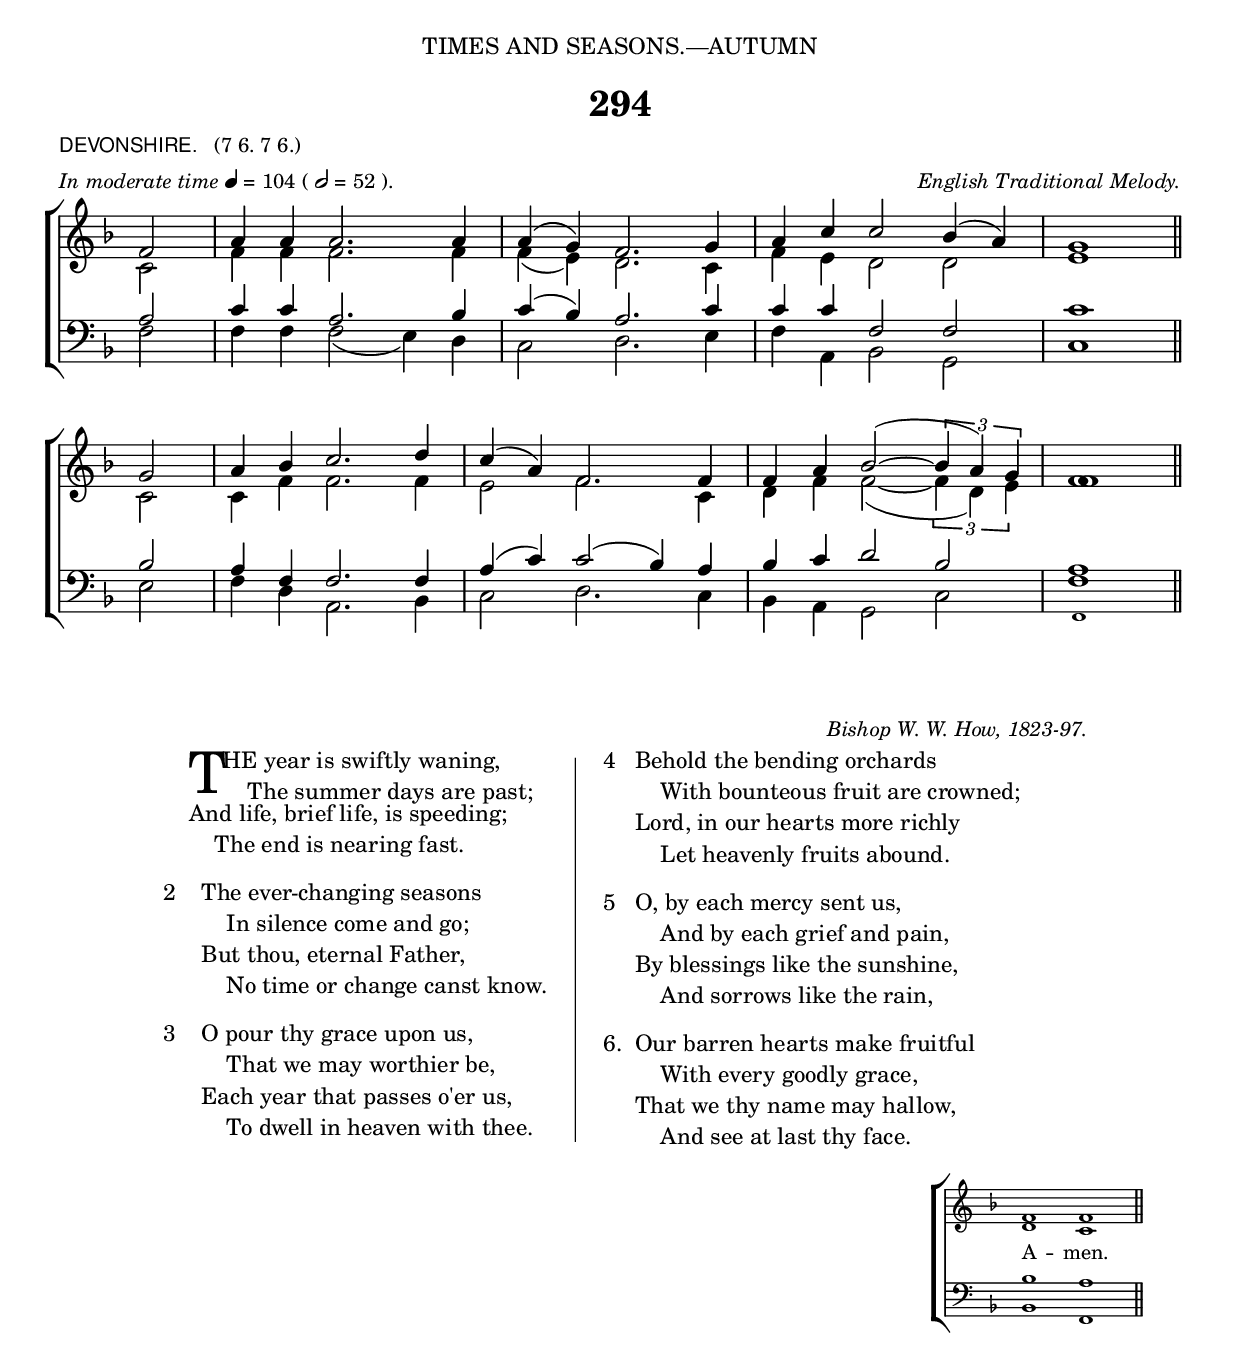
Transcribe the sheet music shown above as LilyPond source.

%%%% 443.png
%%%% Hymn 294. DEVONSHIRE.  The year is swiftly waning
%%%% Rev 1.

\version "2.10"

\header {
  dedication = \markup {  \center-align { "TIMES AND SEASONS.—AUTUMN"
	\hspace #0.1 }}	
	
	title = "294"   
  
  poet = \markup { \small {  \line { \sans { "DEVONSHIRE."} \hspace #1 \roman {"(7 6. 7 6.)"}} }}
  
  meter = \markup { \small { \italic {In moderate time} \general-align #Y #DOWN \note #"4" #0.5 = 104 "("\general-align #Y #DOWN \note #"2" #0.5 = 52")." }}
  
  arranger = \markup { \small { \italic "English Traditional Melody." }}
  
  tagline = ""
}

%%%%%%%%%%%%%%%%%%%%%%%%%%% Macros

%%% Merge. Macro to pull note slightly leftwards.  Used to produce those partially merged wholenotes 

merge = { \once \override NoteColumn #'force-hshift = #-0.01 }

%%shortcut macro for small notes
smallnote = {  \once \set fontSize = #-3 
              \once \override Stem #'length = #5  }

movenote = #(define-music-function (parser location vector) (number?)
     #{
	     \once \override NoteColumn #'force-hshift = #$vector
     #})
	      
%%%%%%%%%%%%%%%%%%%%%%%%%%% End of macro definitions

%%% SATB voices

global = {
  \time 3/2
  \key f \major
  \set Staff.midiInstrument = "church organ"
}

soprano = \relative c' { 
  \partial 2 f2 | a4 a4 a2. a4 | a4 ( g4 ) f2. g4 | a4 c4 c2 bes4 ( a4 ) | g1 \bar "||" \break
  g2 | a4 bes4 c2. d4 | c4 ( a4 ) f2. f4 | f4 a4 bes2 ( ~ \times 2/3 { bes4 a4) g4 }  | f1 \bar "||"
}
   
alto = \relative c' {  
  c2 | f4 f4 f2. f4 | f4 ( e4 ) d2. c4 | f4 e4 d2 d2 | e1 \bar "||" 
  c2 | c4 f4 f2. f4 | e2 f2. c4 | d4 f4 f2 ( ~ \times 2/3 { f4 d4) e4 }  | \merge f1 \bar "||"
}

tenor = \relative c {\clef bass 
  a'2 | c4 c4 a2. bes4 | c4 ( bes4 ) a2. c4 | c4 c4 f,2 f2 | c'1 \bar "||" 
  bes2 | a4 f4 f2. f4 | a4 ( c4 ) c2 ( bes4 ) a4 | bes4 c4 d2 bes2 | a1 \bar "||" 
}

bass = \relative c {\clef bass 
  f2 | f4 f4 f2 ( e4 ) d4 | c2 d2. e4 | f4 a,4 bes2 g2 | c1 \bar "||" 
  e2 | f4 d4 a2. bes4 | c2 d2. c4 | bes4 a4 g2 c2 | << { f1 } \new Voice = "alt" { \voiceFour \movenote #0.2 \smallnote f,1 } >> \bar "||" 
}

#(ly:set-option 'point-and-click #f)

\paper {
  #(set-paper-size "a4")
%  annotate-spacing = ##t
  print-page-number = ##f
  ragged-last-bottom = ##t
  ragged-bottom = ##t
}

\book{

%%% Score block	

\score{
\new ChoirStaff	
<<
	\context Staff = upper << 
	\context Voice = sopranos { \voiceOne \global \soprano }
	\context Voice = altos    { \voiceTwo \global \alto }
	                      >>
	\context Staff = lower <<
	\context Voice = tenors { \voiceOne \global \tenor }
	\context Voice = basses { \voiceTwo \global \bass }
			        >>
>>
\layout {
		indent=0
		\context { \Score \remove "Bar_number_engraver" }
		\context { \Staff \remove "Time_signature_engraver" }
		\context { \Score \remove "Mark_engraver"  }
                \context { \Staff \consists "Mark_engraver"  }
	} %% close layout

\midi { \context { \Score tempoWholesPerMinute = #(ly:make-moment 104 4) }}      
  	
	
} %%% Score bracket

%%% Lyric titles and attributions

\markup { "                " }

\markup {  \small {  \hspace #74 \italic "Bishop W. W. How, 1823-97." }} 

\markup { "                " }

%%% Lyrics

%%% Main lyric block
%%% To fit on one page, lyrics are in 3 columns: column 1 (verses ), column 2 (a dividing line), column 3 (verses)

\markup { \hspace #10  %%add space as necc. to center the entire block of lyrics
          \column { %%% super column for entire block of lyrics
	    \line { %% a master line of 3 columns, two for lyrics and one column of a separator line
		\column { %% column 1
	              \column { %% verse 1 is a column of 2 lines  
	                  \line { \hspace #2.4 \column { \lower #2.4 \fontsize #8 "T" }   %%Drop Cap goes here
				  \hspace #-1.0    %% adjust this if other letters are too far from Drop Cap
				  \column  { \raise #0.0 "HE year is swiftly waning,"
			                                 "    The summer days are past;" } }          
	                  \line {  \hspace #2.5  %%adjust hspace until this line left edge is flush with Drop Cap
				   \lower  #1.56  %%adjust this until the line spacing looks right
				   \column {   
					  "And life, brief life, is speeding;"
					  "    The end is nearing fast."
					   "      " %%% adds vertical spacing between verses
			  		}}
		      } 
		      	\line {  "2   "
			   \column {
				   "The ever-changing seasons"
				   "    In silence come and go;"
				   "But thou, eternal Father,"
				   "    No time or change canst know."
				   "      " %%% adds vertical spacing between verses
		       }}
		      	\line {  "3   "
			   \column {
				   "O pour thy grace upon us,"
				   "    That we may worthier be,"
				   "Each year that passes o'er us,"
				   "    To dwell in heaven with thee."
		       }}
		}  %% finish Page column 1
		
	\hspace #2 %%adds horizontal space columns 1 and 2   
			   
	\column { \filled-box #'(0.0 . 0.1) #'( -36 . 1) #0 }   %%% Column 2. This is the line dviding the columns 1 and 3. 
			   	   
	\hspace #2 %%adds horizontal space between columns 2 and 3	
	
	\column { %%start page column 3		
			\line {"4  "
			   \column {	     
				   "Behold the bending orchards"
				   "    With bounteous fruit are crowned;"
				   "Lord, in our hearts more richly"
				   "    Let heavenly fruits abound."
				   "               " %%% add vertical spacing between verses
			}}
			\line {"5  "
			    \column {	     
				    "O, by each mercy sent us,"
				    "    And by each grief and pain,"
				    "By blessings like the sunshine,"
				    "    And sorrows like the rain,"
				    "               " %%% add vertical spacing between verses
			}}
			\line {"6. "
			    \column {	     
				    "Our barren hearts make fruitful"
				    "    With every goodly grace,"
				    "That we thy name may hallow,"
				    "    And see at last thy face."
			}}
			
			
	    } %%% end column 3
	} %%% end master-line
   } %%% super column bracket
} %%% lyrics markup bracket

%%% Amen score block
\score{
  \new ChoirStaff
   <<
        \context Staff = upper \with { fontSize = #-3  \override StaffSymbol #'staff-space = #(magstep -2) }  
	                      << 
	\context Voice = "sopranos" { \relative c' { \clef treble \global \voiceOne  \cadenzaOn f1 f1   \bar "||" }}
	\context Voice = "altos"    { \relative c' {  \clef treble \global \voiceTwo d1 c1 \bar "||" }}
	                      >>
			      
	\context Lyrics \lyricsto "altos" { \override LyricText #'font-size = #-1 A -- men. }
	
	\context Staff = lower \with { fontSize = #-3  \override StaffSymbol #'staff-space = #(magstep -2) }  
	                       <<
	\context Voice = "tenors" { \relative c { \clef bass \global \voiceThree bes'1 a1   \bar "||" }}
	\context Voice = "basses" { \relative c { \clef bass \global \voiceFour  bes1 f1  \bar "||" }}
			        >> 
  >>			      
\header { breakbefore = ##f piece = " " opus = " " }
\layout { 
	\context { \Score timing = ##f }
	ragged-right = ##t
	indent = 15\cm
	\context { \Staff \remove Time_signature_engraver }

       }

\midi { \context { \Score tempoWholesPerMinute = #(ly:make-moment 104 4) }}  %%Amen midi       
       
}  


} %%% book bracket

